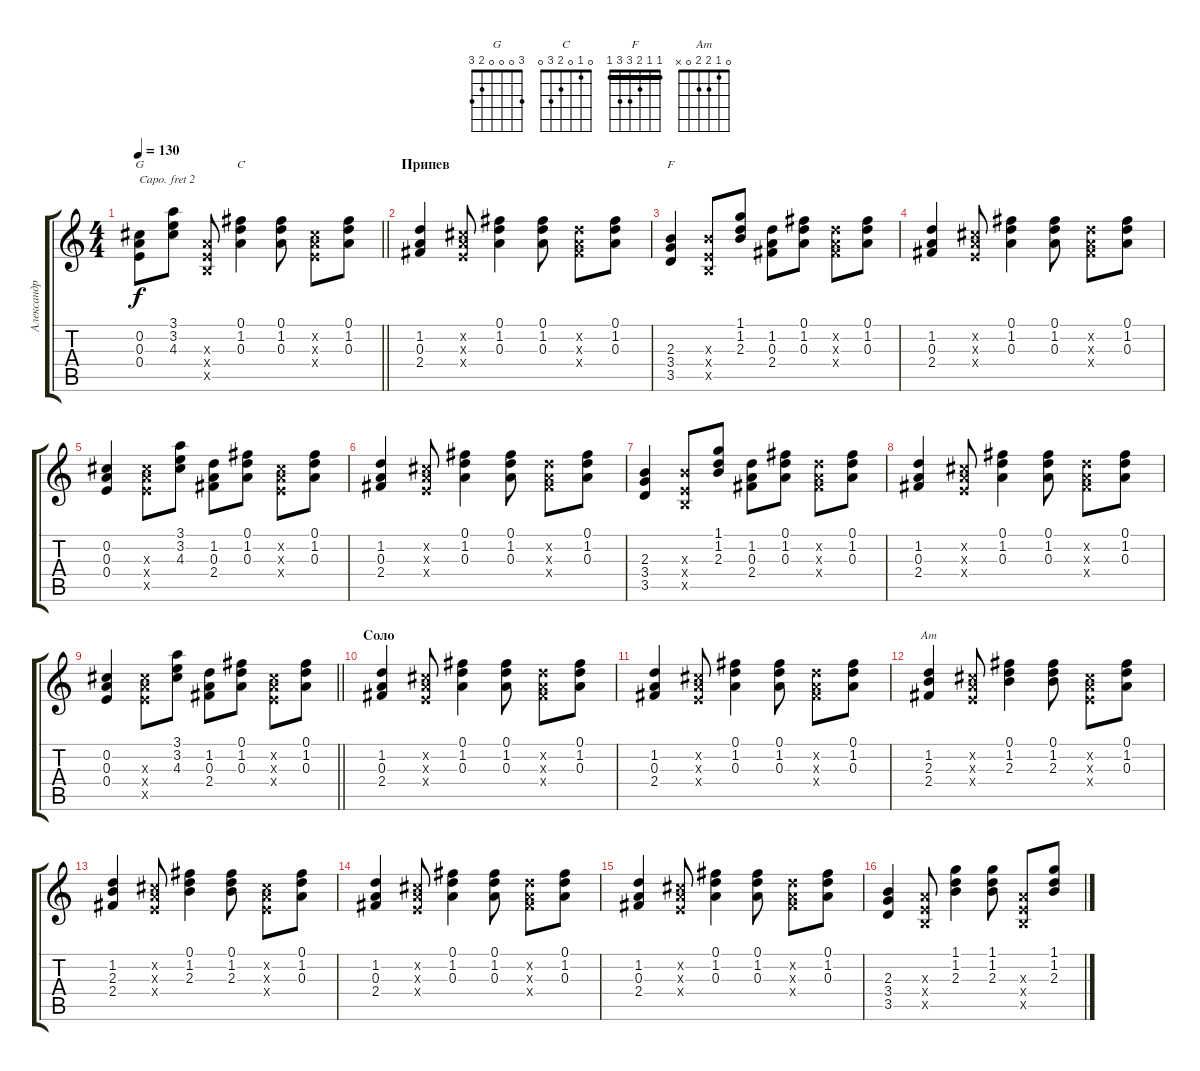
\track ("Александр Васильев (ритм-гитара 1)" "Александр ") {instrument acousticguitarsteel}
\staff {score tabs}
\capo 2
\tuning (E4 B3 G3 D3 A2 E2) {hide}
\chord ("G" 3 0 0 0 2 3)
\chord ("C" 0 1 0 2 3 0)
\chord ("F" 1 1 2 3 3 1) {barre 1}
\chord ("Am" 0 1 2 2 0 x)
\ts (4 4)
\tempo 130
\clef g2
\barLineRight lightlight
\ks c
(0.2 0.3 0.4).8{ch "G" dy f} (3.1 3.2 4.3).8 (0.3{x} 0.4{x} 0.5{x}).8 (0.1 1.2 0.3).4{ch "C"} (0.1 1.2 0.3).8 (0.2{x} 0.3{x} 0.4{x}).8 (0.1 1.2 0.3).8 |
\section ("" "Припев")
(1.2 0.3 2.4).4 (0.2{x} 0.3{x} 0.4{x}).8 (0.1 1.2 0.3).4 (0.1 1.2 0.3).8 (1.2{x} 0.3{x} 2.4{x}).8 (0.1 1.2 0.3).8 |
(2.3 3.4 3.5).4{ch "F"} (2.3{x} 0.4{x} 0.5{x}).8 (1.1 1.2 2.3).8 (1.2 0.3 2.4).8 (0.1 1.2 0.3).8 (1.2{x} 0.3{x} 2.4{x}).8 (0.1 1.2 0.3).8 |
(1.2 0.3 2.4).4 (0.2{x} 0.3{x} 0.4{x}).8 (0.1 1.2 0.3).4 (0.1 1.2 0.3).8 (1.2{x} 0.3{x} 2.4{x}).8 (0.1 1.2 0.3).8 |
(0.2 0.3 0.4).4 (4.3{x} 5.4{x} 5.5{x}).8 (3.1 3.2 4.3).8 (1.2 0.3 2.4).8 (0.1 1.2 0.3).8 (0.2{x} 0.3{x} 0.4{x}).8 (0.1 1.2 0.3).8 |
(1.2 0.3 2.4).4 (0.2{x} 0.3{x} 0.4{x}).8 (0.1 1.2 0.3).4 (0.1 1.2 0.3).8 (1.2{x} 0.3{x} 2.4{x}).8 (0.1 1.2 0.3).8 |
(2.3 3.4 3.5).4 (2.3{x} 0.4{x} 0.5{x}).8 (1.1 1.2 2.3).8 (1.2 0.3 2.4).8 (0.1 1.2 0.3).8 (1.2{x} 0.3{x} 2.4{x}).8 (0.1 1.2 0.3).8 |
(1.2 0.3 2.4).4 (0.2{x} 0.3{x} 0.4{x}).8 (0.1 1.2 0.3).4 (0.1 1.2 0.3).8 (1.2{x} 0.3{x} 2.4{x}).8 (0.1 1.2 0.3).8 |
\barLineRight lightlight
(0.2 0.3 0.4).4 (4.3{x} 5.4{x} 5.5{x}).8 (3.1 3.2 4.3).8 (1.2 0.3 2.4).8 (0.1 1.2 0.3).8 (0.2{x} 0.3{x} 0.4{x}).8 (0.1 1.2 0.3).8 |
\section ("" "Соло")
(1.2 0.3 2.4).4{volume 15} (0.2{x} 0.3{x} 0.4{x}).8 (0.1 1.2 0.3).4 (0.1 1.2 0.3).8 (1.2{x} 0.3{x} 2.4{x}).8 (0.1 1.2 0.3).8 |
(1.2 0.3 2.4).4 (0.2{x} 0.3{x} 0.4{x}).8 (0.1 1.2 0.3).4 (0.1 1.2 0.3).8 (1.2{x} 0.3{x} 2.4{x}).8 (0.1 1.2 0.3).8 |
(1.2 2.3 2.4).4{ch "Am"} (0.2{x} 0.3{x} 0.4{x}).8 (0.1 1.2 2.3).4 (0.1 1.2 2.3).8 (0.2{x} 0.3{x} 0.4{x}).8 (0.1 1.2 0.3).8 |
(1.2 2.3 2.4).4 (0.2{x} 0.3{x} 0.4{x}).8 (0.1 1.2 2.3).4 (0.1 1.2 2.3).8 (0.2{x} 0.3{x} 0.4{x}).8 (0.1 1.2 0.3).8 |
(1.2 0.3 2.4).4 (0.2{x} 0.3{x} 0.4{x}).8 (0.1 1.2 0.3).4 (0.1 1.2 0.3).8 (1.2{x} 0.3{x} 2.4{x}).8 (0.1 1.2 0.3).8 |
(1.2 0.3 2.4).4 (0.2{x} 0.3{x} 0.4{x}).8 (0.1 1.2 0.3).4 (0.1 1.2 0.3).8 (1.2{x} 0.3{x} 2.4{x}).8 (0.1 1.2 0.3).8 |
(2.3 3.4 3.5).4 (0.3{x} 0.4{x} 0.5{x}).8 (1.1 1.2 2.3).4 (1.1 1.2 2.3).8 (0.3{x} 0.4{x} 0.5{x}).8 (1.1 1.2 2.3).8
